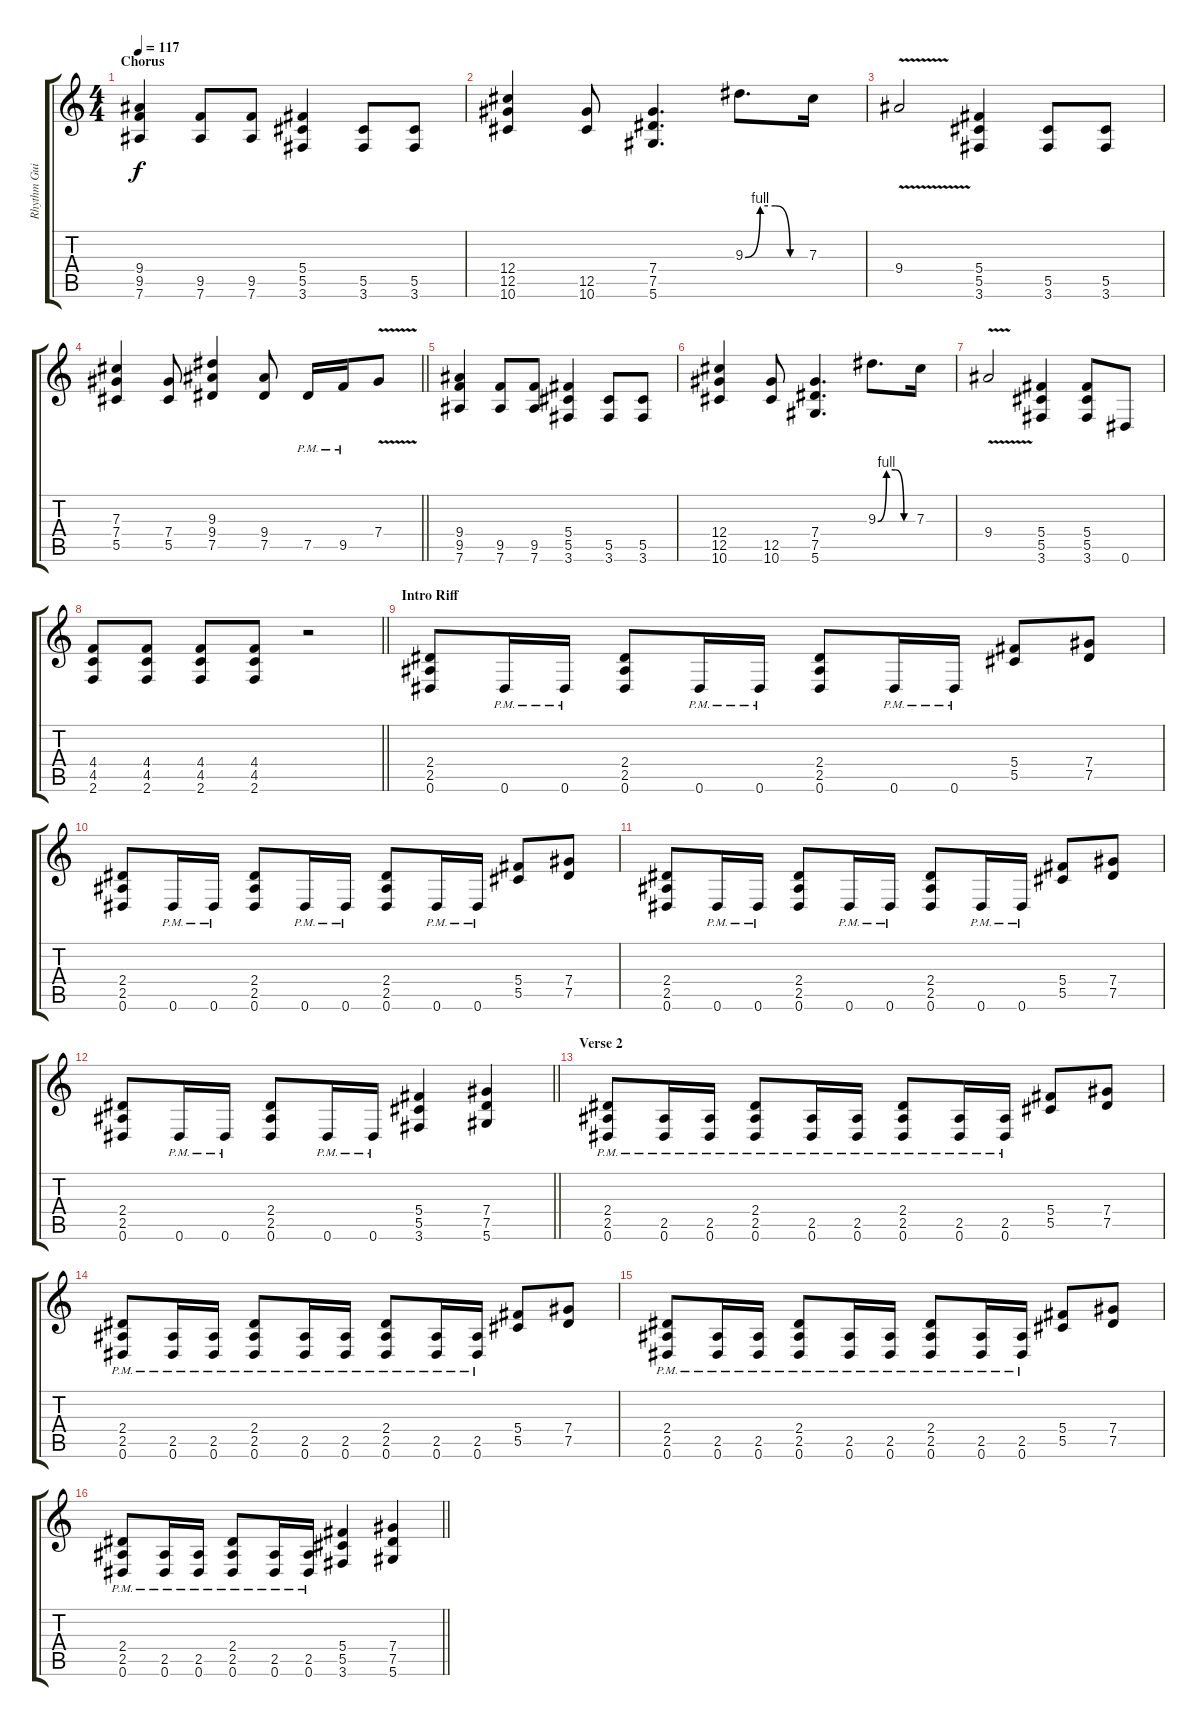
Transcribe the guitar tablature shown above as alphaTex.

\track ("Rhythm Guitar 2" "Rhythm Gui") {instrument overdrivenguitar}
\staff {score tabs}
\tuning (Eb4 Bb3 Gb3 Db3 Ab2 Eb2) {hide}
\ts (4 4)
\section ("" "Chorus")
\tempo 117
\clef g2
\ks c
(9.4 9.5 7.6).4{dy f} (9.5 7.6).8 (9.5 7.6).8 (5.4 5.5 3.6).4 (5.5 3.6).8 (5.5 3.6).8 |
(12.4 12.5 10.6).4 (12.5 10.6).8 (7.4 7.5 5.6).4{d} 9.3{be (custom 0 0 15 4 30 4 45 0 60 0)}.8{d} 7.3.16 |
9.4{v}.2 (5.4 5.5 3.6).4 (5.5 3.6).8 (5.5 3.6).8 |
\barLineRight lightlight
(7.3 7.4 5.5).4 (7.4 5.5).8 (9.3 9.4 7.5).4 (9.4 7.5).8 7.5{pm}.16 9.5{pm}.16 7.4{v}.8 |
(9.4 9.5 7.6).4 (9.5 7.6).8 (9.5 7.6).8 (5.4 5.5 3.6).4 (5.5 3.6).8 (5.5 3.6).8 |
(12.4 12.5 10.6).4 (12.5 10.6).8 (7.4 7.5 5.6).4{d} 9.3{be (custom 0 0 15 4 30 4 45 0 60 0)}.8{d} 7.3.16 |
9.4{v}.2 (5.4 5.5 3.6).4 (5.4 5.5 3.6).8 0.6.8 |
\barLineRight lightlight
(4.4 4.5 2.6).8 (4.4 4.5 2.6).8 (4.4 4.5 2.6).8 (4.4 4.5 2.6).8 r.2 |
\section ("" "Intro Riff")
(2.4 2.5 0.6).8 0.6{pm}.16 0.6{pm}.16 (2.4 2.5 0.6).8 0.6{pm}.16 0.6{pm}.16 (2.4 2.5 0.6).8 0.6{pm}.16 0.6{pm}.16 (5.4 5.5).8 (7.4 7.5).8 |
(2.4 2.5 0.6).8 0.6{pm}.16 0.6{pm}.16 (2.4 2.5 0.6).8 0.6{pm}.16 0.6{pm}.16 (2.4 2.5 0.6).8 0.6{pm}.16 0.6{pm}.16 (5.4 5.5).8 (7.4 7.5).8 |
(2.4 2.5 0.6).8 0.6{pm}.16 0.6{pm}.16 (2.4 2.5 0.6).8 0.6{pm}.16 0.6{pm}.16 (2.4 2.5 0.6).8 0.6{pm}.16 0.6{pm}.16 (5.4 5.5).8 (7.4 7.5).8 |
\barLineRight lightlight
(2.4 2.5 0.6).8 0.6{pm}.16 0.6{pm}.16 (2.4 2.5 0.6).8 0.6{pm}.16 0.6{pm}.16 (5.4 5.5 3.6).4 (7.4 7.5 5.6).4 |
\section ("" "Verse 2")
(2.4{pm} 2.5{pm} 0.6).8 (2.5{pm} 0.6{pm}).16 (2.5{pm} 0.6{pm}).16 (2.4{pm} 2.5{pm} 0.6).8 (2.5{pm} 0.6{pm}).16 (2.5{pm} 0.6{pm}).16 (2.4{pm} 2.5{pm} 0.6).8 (2.5{pm} 0.6{pm}).16 (2.5{pm} 0.6{pm}).16 (5.4 5.5).8 (7.4 7.5).8 |
(2.4{pm} 2.5{pm} 0.6).8 (2.5{pm} 0.6{pm}).16 (2.5{pm} 0.6{pm}).16 (2.4{pm} 2.5{pm} 0.6).8 (2.5{pm} 0.6{pm}).16 (2.5{pm} 0.6{pm}).16 (2.4{pm} 2.5{pm} 0.6).8 (2.5{pm} 0.6{pm}).16 (2.5{pm} 0.6{pm}).16 (5.4 5.5).8 (7.4 7.5).8 |
(2.4{pm} 2.5{pm} 0.6).8 (2.5{pm} 0.6{pm}).16 (2.5{pm} 0.6{pm}).16 (2.4{pm} 2.5{pm} 0.6).8 (2.5{pm} 0.6{pm}).16 (2.5{pm} 0.6{pm}).16 (2.4{pm} 2.5{pm} 0.6).8 (2.5{pm} 0.6{pm}).16 (2.5{pm} 0.6{pm}).16 (5.4 5.5).8 (7.4 7.5).8 |
\barLineRight lightlight
(2.4{pm} 2.5{pm} 0.6).8 (2.5{pm} 0.6{pm}).16 (2.5{pm} 0.6{pm}).16 (2.4{pm} 2.5{pm} 0.6).8 (2.5{pm} 0.6{pm}).16 (2.5{pm} 0.6{pm}).16 (5.4 5.5 3.6).4 (7.4 7.5 5.6).4
